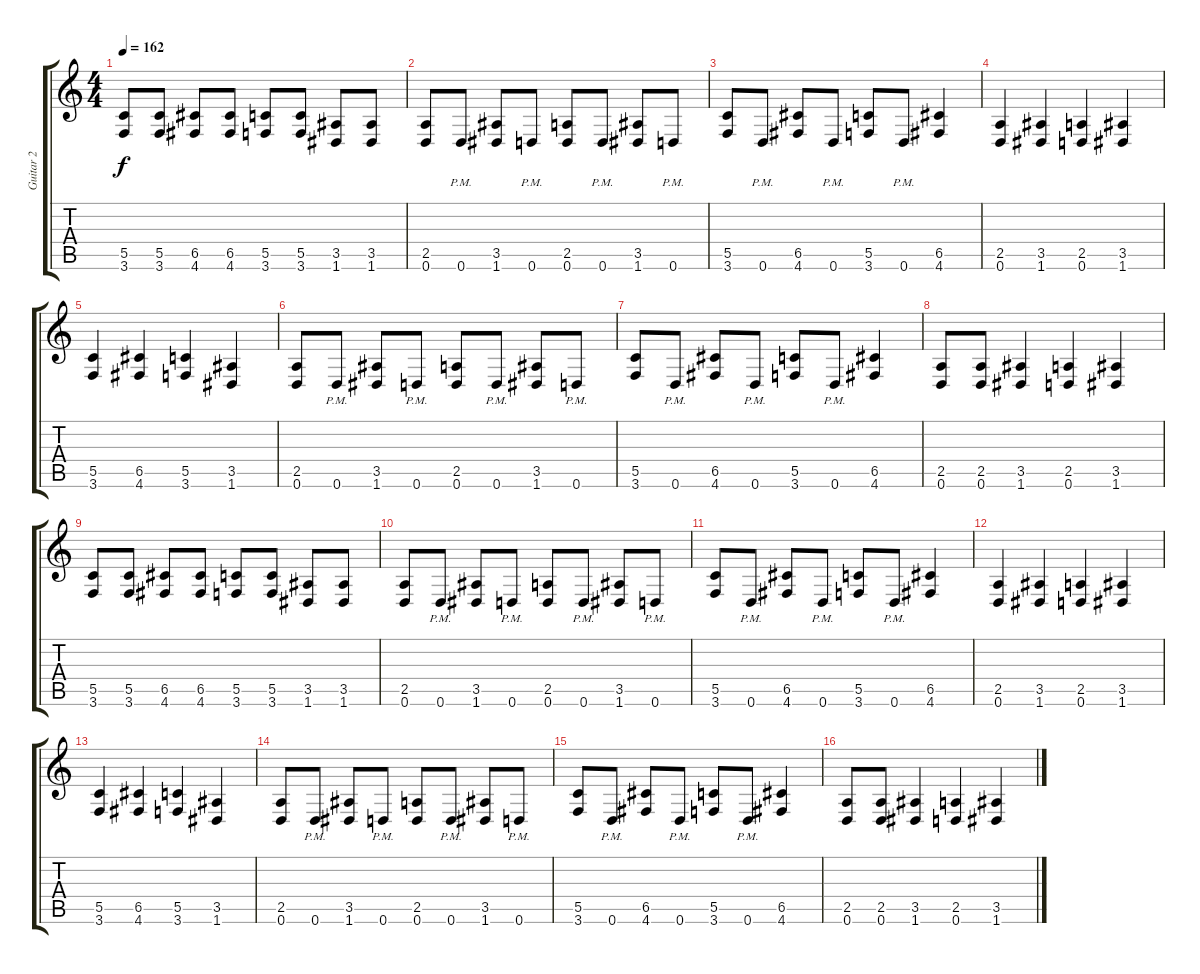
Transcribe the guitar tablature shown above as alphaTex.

\track ("Guitar 2" "Guitar 2") {instrument distortionguitar}
\staff {score tabs}
\tuning (D4 A3 F3 C3 G2 D2) {hide}
\ts (4 4)
\tempo 162
\clef g2
\ks c
(5.5 3.6).8{dy f} (5.5 3.6).8 (6.5 4.6).8 (6.5 4.6).8 (5.5 3.6).8 (5.5 3.6).8 (3.5 1.6).8 (3.5 1.6).8 |
(2.5 0.6).8 0.6{pm}.8 (3.5 1.6).8 0.6{pm}.8 (2.5 0.6).8 0.6{pm}.8 (3.5 1.6).8 0.6{pm}.8 |
(5.5 3.6).8 0.6{pm}.8 (6.5 4.6).8 0.6{pm}.8 (5.5 3.6).8 0.6{pm}.8 (6.5 4.6).4 |
(2.5 0.6).4 (3.5 1.6).4 (2.5 0.6).4 (3.5 1.6).4 |
(5.5 3.6).4 (6.5 4.6).4 (5.5 3.6).4 (3.5 1.6).4 |
(2.5 0.6).8 0.6{pm}.8 (3.5 1.6).8 0.6{pm}.8 (2.5 0.6).8 0.6{pm}.8 (3.5 1.6).8 0.6{pm}.8 |
(5.5 3.6).8 0.6{pm}.8 (6.5 4.6).8 0.6{pm}.8 (5.5 3.6).8 0.6{pm}.8 (6.5 4.6).4 |
(2.5 0.6).8 (2.5 0.6).8 (3.5 1.6).4 (2.5 0.6).4 (3.5 1.6).4 |
(5.5 3.6).8 (5.5 3.6).8 (6.5 4.6).8 (6.5 4.6).8 (5.5 3.6).8 (5.5 3.6).8 (3.5 1.6).8 (3.5 1.6).8 |
(2.5 0.6).8 0.6{pm}.8 (3.5 1.6).8 0.6{pm}.8 (2.5 0.6).8 0.6{pm}.8 (3.5 1.6).8 0.6{pm}.8 |
(5.5 3.6).8 0.6{pm}.8 (6.5 4.6).8 0.6{pm}.8 (5.5 3.6).8 0.6{pm}.8 (6.5 4.6).4 |
(2.5 0.6).4 (3.5 1.6).4 (2.5 0.6).4 (3.5 1.6).4 |
(5.5 3.6).4 (6.5 4.6).4 (5.5 3.6).4 (3.5 1.6).4 |
(2.5 0.6).8 0.6{pm}.8 (3.5 1.6).8 0.6{pm}.8 (2.5 0.6).8 0.6{pm}.8 (3.5 1.6).8 0.6{pm}.8 |
(5.5 3.6).8 0.6{pm}.8 (6.5 4.6).8 0.6{pm}.8 (5.5 3.6).8 0.6{pm}.8 (6.5 4.6).4 |
(2.5 0.6).8 (2.5 0.6).8 (3.5 1.6).4 (2.5 0.6).4 (3.5 1.6).4
